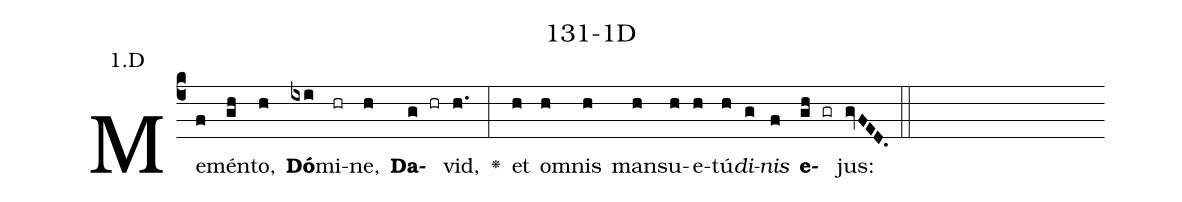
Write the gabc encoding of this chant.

name: 131-1D;
annotation: 1.D;
%%
(c4)Me(f)mén(gh)to,(h) <b>Dó</b>(ixi)mi(hr)ne,(h) <b>Da</b>(g hr)vid,(h.) <v>\greheightstar</v>(:) et(h) om(h)nis(h) man(h)su(h)e(h)tú(h)<i>di</i>(g)<i>nis</i>(f) <b>e</b>(gh gr)jus:(gvFED.) (::)


%E(h) u(h) o(g) u(f) a(gh) e.(gvFED.) (::)
